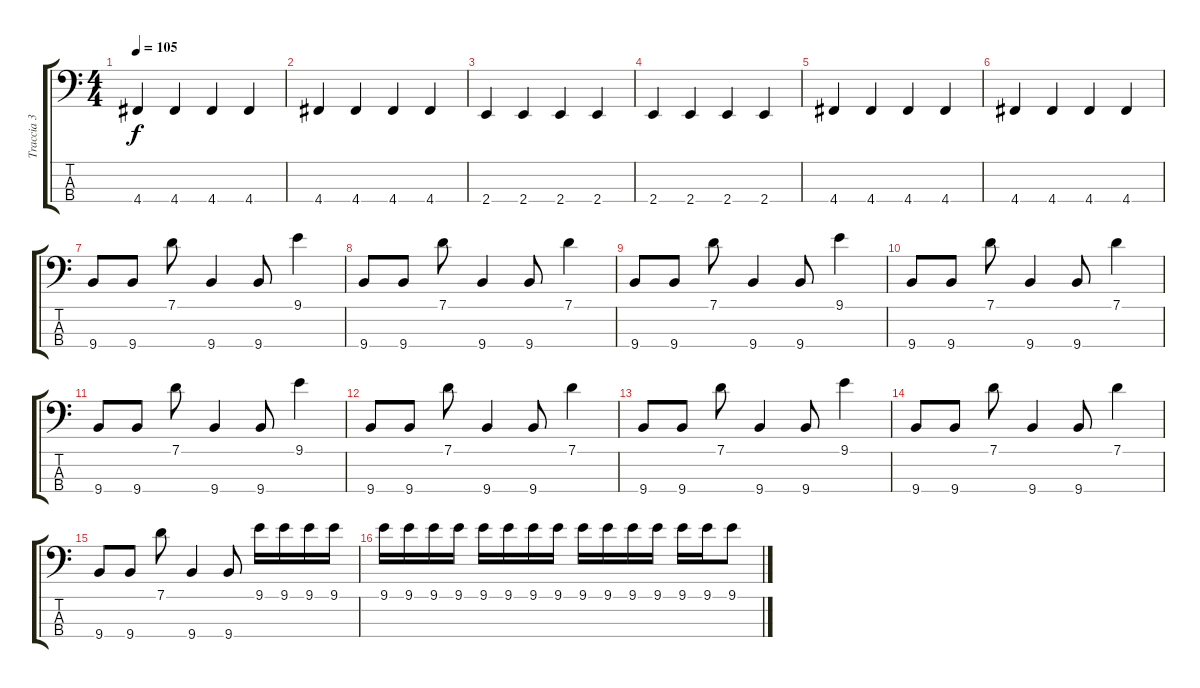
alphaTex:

\track ("Traccia 3" "Traccia 3") {instrument electricbasspick}
\staff {score tabs}
\tuning (G2 D2 A1 D1) {hide}
\ts (4 4)
\tempo 105
\clef f4
\ks c
4.4.4{dy f} 4.4.4 4.4.4 4.4.4 |
4.4.4 4.4.4 4.4.4 4.4.4 |
2.4.4 2.4.4 2.4.4 2.4.4 |
2.4.4 2.4.4 2.4.4 2.4.4 |
4.4.4 4.4.4 4.4.4 4.4.4 |
4.4.4 4.4.4 4.4.4 4.4.4 |
9.4.8 9.4.8 7.1.8 9.4.4 9.4.8 9.1.4 |
9.4.8 9.4.8 7.1.8 9.4.4 9.4.8 7.1.4 |
9.4.8 9.4.8 7.1.8 9.4.4 9.4.8 9.1.4 |
9.4.8 9.4.8 7.1.8 9.4.4 9.4.8 7.1.4 |
9.4.8 9.4.8 7.1.8 9.4.4 9.4.8 9.1.4 |
9.4.8 9.4.8 7.1.8 9.4.4 9.4.8 7.1.4 |
9.4.8 9.4.8 7.1.8 9.4.4 9.4.8 9.1.4 |
9.4.8 9.4.8 7.1.8 9.4.4 9.4.8 7.1.4 |
9.4.8 9.4.8 7.1.8 9.4.4 9.4.8 9.1.16 9.1.16 9.1.16 9.1.16 |
9.1.16 9.1.16 9.1.16 9.1.16 9.1.16 9.1.16 9.1.16 9.1.16 9.1.16 9.1.16 9.1.16 9.1.16 9.1.16 9.1.16 9.1.8
